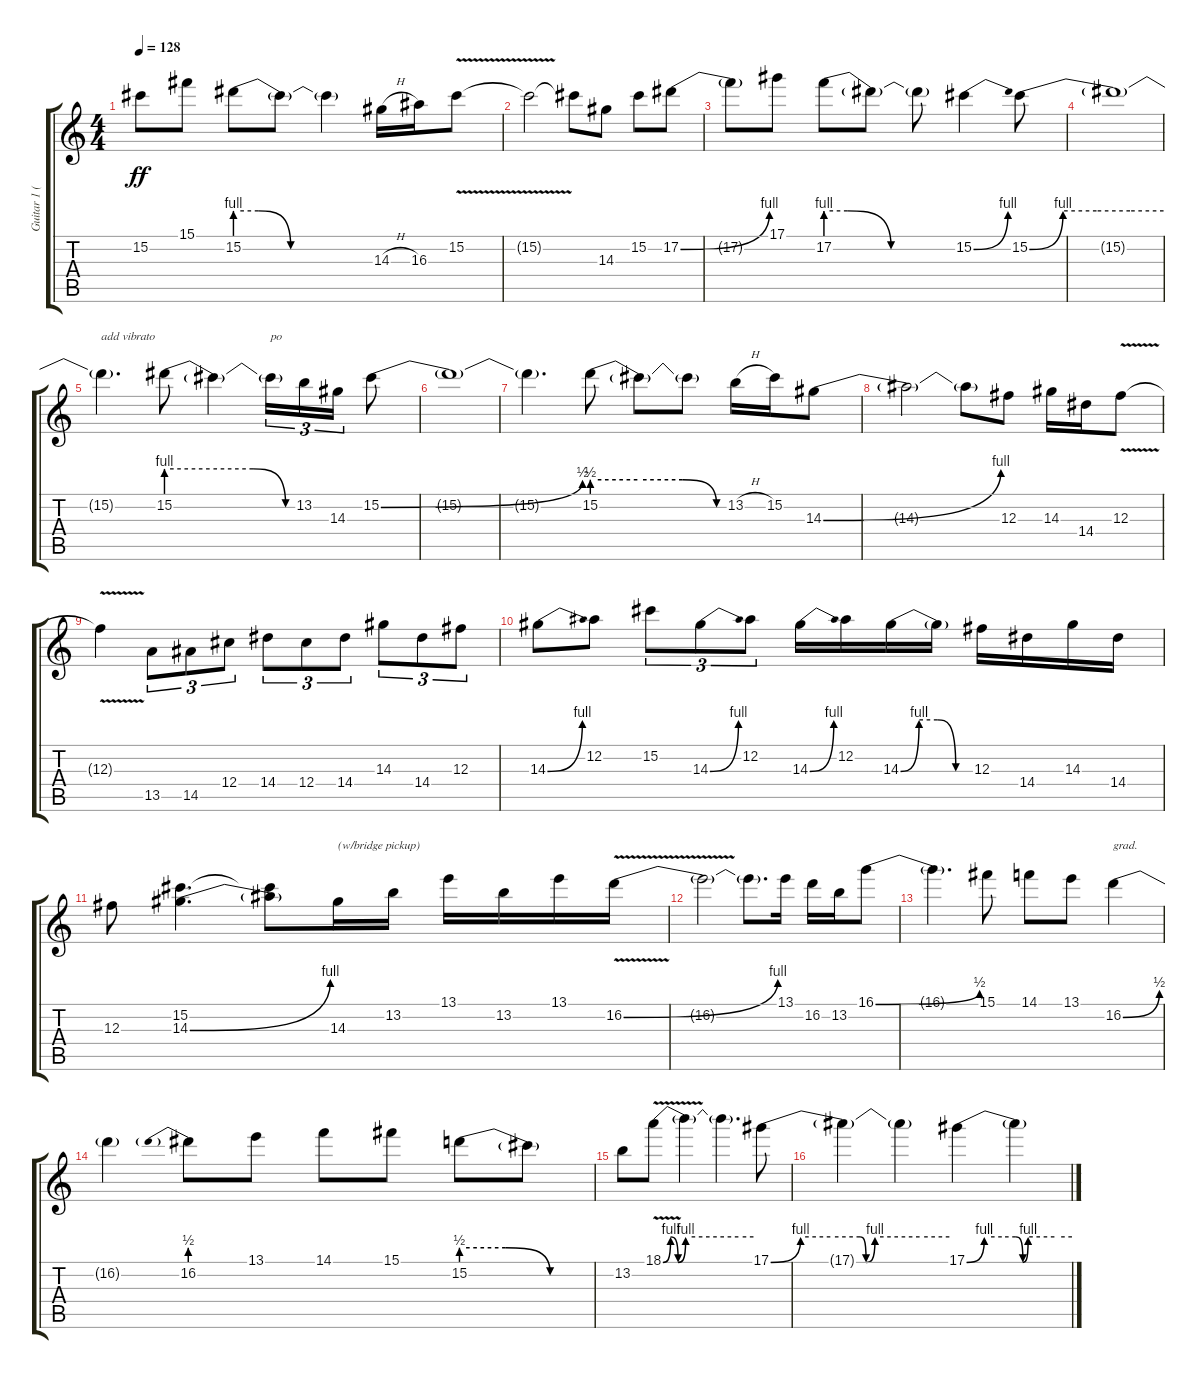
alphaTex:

\track ("Guitar 1 (Slash)" "Guitar 1 (") {instrument overdrivenguitar}
\staff {score tabs}
\tuning (Eb4 Bb3 Gb3 Db3 Ab2 Eb2) {hide}
\ts (4 4)
\tempo 128
\clef g2
\ks c
15.2{t}.8{dy ff} 15.1.8 15.2{be (custom 0 4 10 4 24 0 30 0 60 0)}.8 15.2{t}.8 15.2{t}.4 14.3{h}.16 16.3.16 15.2{v}.8 |
15.2{t}.2 15.2{t}.8 14.3.8 15.2.8 17.2{be (bend 0 0 60 4)}.8 |
17.2{t}.8 17.1.8 17.2{be (custom 0 4 10 4 30 0 40 0 60 0)}.8 17.2{t}.8 17.2{t}.8 15.2{be (bend 0 0 60 4)}.4 15.2{be (custom 0 0 15 4 30 4 45 4 60 4)}.8 |
15.2{t}.1 |
15.2{t}.4{d txt "add vibrato"} 15.2{be (custom 0 4 20 4 40 4 55 0 60 0)}.8 15.2{t}.4 15.2{t}.16{tu (3 2) txt "po"} 13.2.16{tu (3 2)} 14.3.16{tu (3 2)} 15.2{be (bend 0 0 60 2)}.8 |
15.2{t}.1 |
15.2{t}.4{d} 15.2{be (custom 0 2 20 2 40 2 55 0 60 0)}.8 15.2{t}.8 15.2{t}.8 13.2{h}.16 15.2.16 14.3{be (bend 0 0 60 4)}.8 |
14.3{t}.2 14.3{t}.8 12.3.8 14.3.16 14.4.16 12.3{v}.8 |
12.3{t}.4 13.5.8{tu (3 2)} 14.5.8{tu (3 2)} 12.4.8{tu (3 2)} 14.4.8{tu (3 2)} 12.4.8{tu (3 2)} 14.4.8{tu (3 2)} 14.3.8{tu (3 2)} 14.4.8{tu (3 2)} 12.3.8{tu (3 2)} |
14.3{be (bend 0 0 60 4)}.8 12.2.8 15.2.8{tu (3 2)} 14.3{be (bend 0 0 60 4)}.8{tu (3 2)} 12.2.8{tu (3 2)} 14.3{be (bend 0 0 60 4)}.16 12.2.16 14.3{be (custom 0 0 15 4 30 4 45 0 60 0)}.16 14.3{t}.16 12.3.16 14.4.16 14.3.16 14.4.16 |
12.3.8 (15.2 14.3{be (bend 0 0 60 4)}).4{d} (15.2{t} 14.3{t}).8 14.3.16{txt "(w/bridge pickup)"} 13.2.16 13.1.16 13.2.16 13.1.16 16.2{be (bend 0 0 60 4) v}.16 |
16.2{t}.2 16.2{t}.8{d} 13.1.16 16.2.16 13.2.16 16.1{be (bend 0 0 60 2)}.8 |
16.1{t}.4{d} 15.1.8 14.1.8 13.1.8 16.2{be (bend 0 0 60 2)}.4{txt "grad."} |
16.2{t}.4 16.2{be (prebend 0 2 60 2)}.8 13.1.8 14.1.8 15.1.8 15.2{be (custom 0 2 20 2 40 0 60 0)}.8 15.2{t}.8 |
13.2.8 18.1{be (custom 0 0 5 4 10 0 15 4 50 4 60 4) v}.8 18.1{t}.4 18.1{t}.4{d} 17.1{be (custom 0 0 10 4 20 4 30 4 32 0 35 4 50 4 60 4)}.8 |
17.1{t}.4 17.1{t}.4 17.1{be (custom 0 0 10 4 20 4 28 4 32 0 35 4 50 4 60 4)}.4 17.1{t}.4
